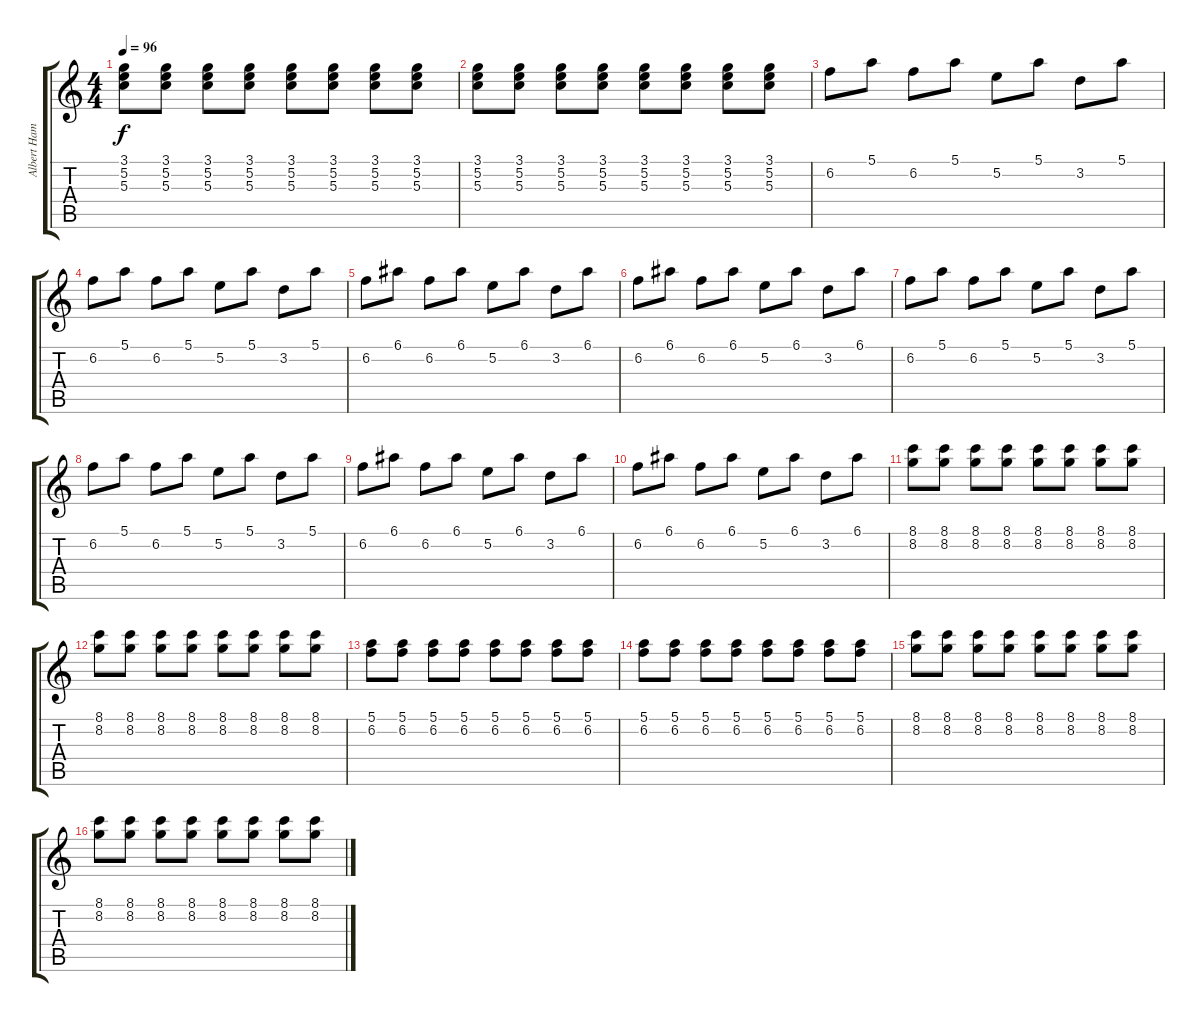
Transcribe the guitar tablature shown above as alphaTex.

\track ("Albert Hammond Jr." "Albert Ham") {instrument distortionguitar}
\staff {score tabs}
\tuning (E4 B3 G3 D3 A2 E2) {hide}
\ts (4 4)
\tempo 96
\clef g2
\ks c
(3.1 5.2 5.3).8{dy f} (3.1 5.2 5.3).8 (3.1 5.2 5.3).8 (3.1 5.2 5.3).8 (3.1 5.2 5.3).8 (3.1 5.2 5.3).8 (3.1 5.2 5.3).8 (3.1 5.2 5.3).8 |
(3.1 5.2 5.3).8 (3.1 5.2 5.3).8 (3.1 5.2 5.3).8 (3.1 5.2 5.3).8 (3.1 5.2 5.3).8 (3.1 5.2 5.3).8 (3.1 5.2 5.3).8 (3.1 5.2 5.3).8 |
6.2.8 5.1.8 6.2.8 5.1.8 5.2.8 5.1.8 3.2.8 5.1.8 |
6.2.8 5.1.8 6.2.8 5.1.8 5.2.8 5.1.8 3.2.8 5.1.8 |
6.2.8 6.1.8 6.2.8 6.1.8 5.2.8 6.1.8 3.2.8 6.1.8 |
6.2.8 6.1.8 6.2.8 6.1.8 5.2.8 6.1.8 3.2.8 6.1.8 |
6.2.8 5.1.8 6.2.8 5.1.8 5.2.8 5.1.8 3.2.8 5.1.8 |
6.2.8 5.1.8 6.2.8 5.1.8 5.2.8 5.1.8 3.2.8 5.1.8 |
6.2.8 6.1.8 6.2.8 6.1.8 5.2.8 6.1.8 3.2.8 6.1.8 |
6.2.8 6.1.8 6.2.8 6.1.8 5.2.8 6.1.8 3.2.8 6.1.8 |
(8.1 8.2).8 (8.1 8.2).8 (8.1 8.2).8 (8.1 8.2).8 (8.1 8.2).8 (8.1 8.2).8 (8.1 8.2).8 (8.1 8.2).8 |
(8.1 8.2).8 (8.1 8.2).8 (8.1 8.2).8 (8.1 8.2).8 (8.1 8.2).8 (8.1 8.2).8 (8.1 8.2).8 (8.1 8.2).8 |
(5.1 6.2).8 (5.1 6.2).8 (5.1 6.2).8 (5.1 6.2).8 (5.1 6.2).8 (5.1 6.2).8 (5.1 6.2).8 (5.1 6.2).8 |
(5.1 6.2).8 (5.1 6.2).8 (5.1 6.2).8 (5.1 6.2).8 (5.1 6.2).8 (5.1 6.2).8 (5.1 6.2).8 (5.1 6.2).8 |
(8.1 8.2).8 (8.1 8.2).8 (8.1 8.2).8 (8.1 8.2).8 (8.1 8.2).8 (8.1 8.2).8 (8.1 8.2).8 (8.1 8.2).8 |
(8.1 8.2).8 (8.1 8.2).8 (8.1 8.2).8 (8.1 8.2).8 (8.1 8.2).8 (8.1 8.2).8 (8.1 8.2).8 (8.1 8.2).8
